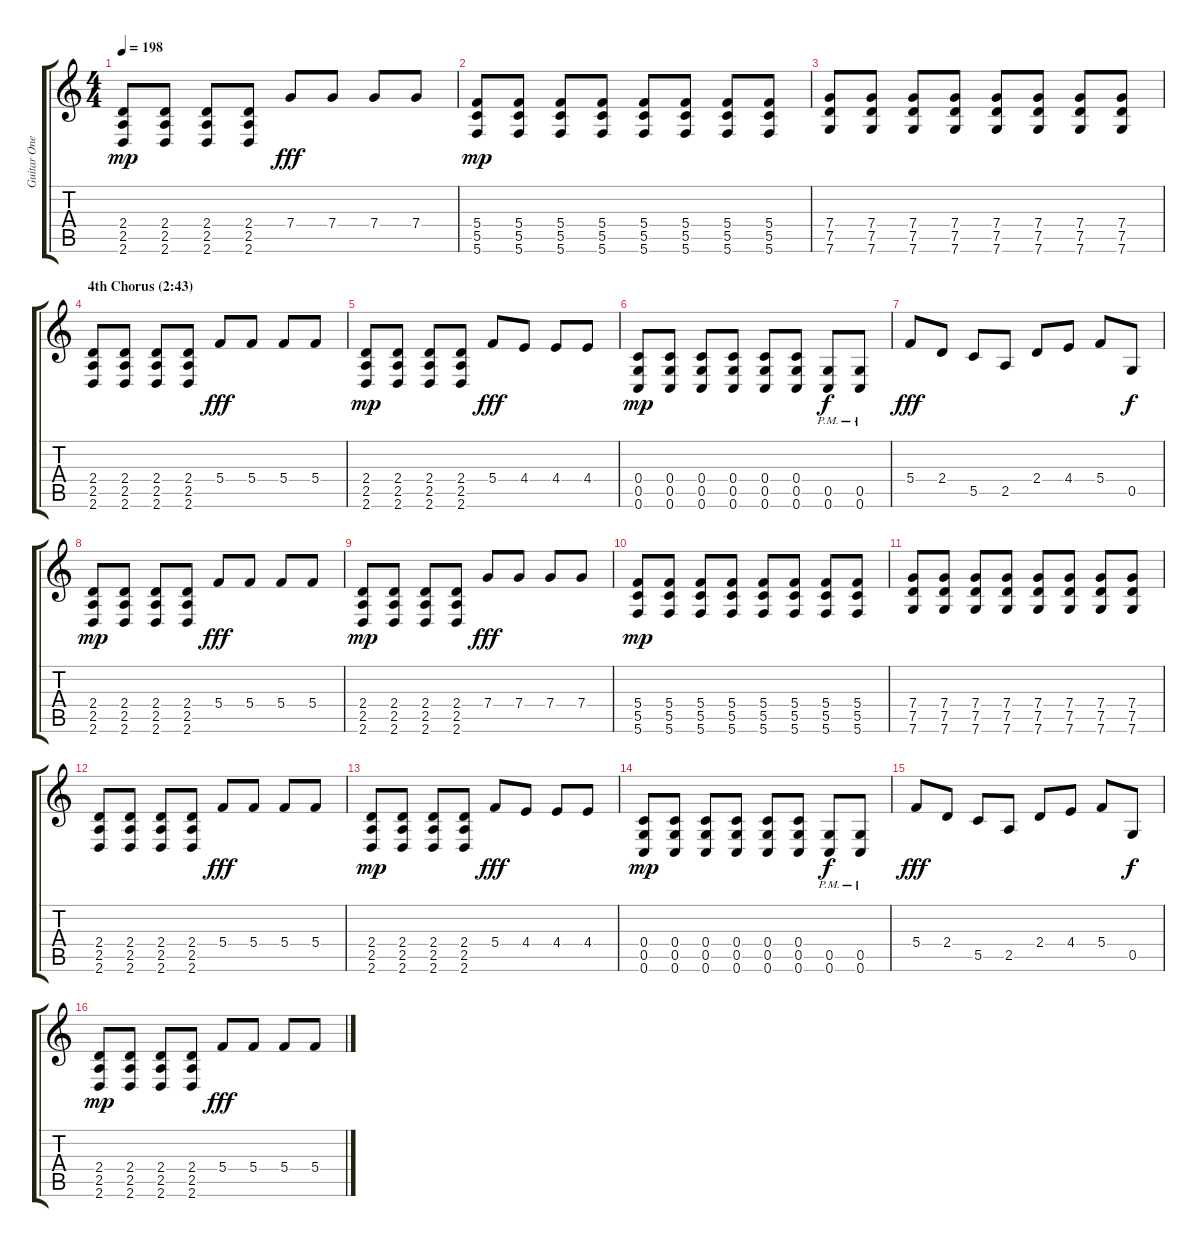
\track ("Guitar One" "Guitar One") {instrument distortionguitar}
\staff {score tabs}
\tuning (D4 A3 F3 C3 G2 C2) {hide}
\ts (4 4)
\tempo 198
\clef g2
\ks c
(2.4 2.5 2.6).8{dy mp} (2.4 2.5 2.6).8 (2.4 2.5 2.6).8 (2.4 2.5 2.6).8 7.4.8{dy fff} 7.4.8 7.4.8 7.4.8 |
(5.4 5.5 5.6).8{dy mp} (5.4 5.5 5.6).8 (5.4 5.5 5.6).8 (5.4 5.5 5.6).8 (5.4 5.5 5.6).8 (5.4 5.5 5.6).8 (5.4 5.5 5.6).8 (5.4 5.5 5.6).8 |
(7.4 7.5 7.6).8 (7.4 7.5 7.6).8 (7.4 7.5 7.6).8 (7.4 7.5 7.6).8 (7.4 7.5 7.6).8 (7.4 7.5 7.6).8 (7.4 7.5 7.6).8 (7.4 7.5 7.6).8 |
\section ("" "4th Chorus (2:43)")
(2.4 2.5 2.6).8 (2.4 2.5 2.6).8 (2.4 2.5 2.6).8 (2.4 2.5 2.6).8 5.4.8{dy fff} 5.4.8 5.4.8 5.4.8 |
(2.4 2.5 2.6).8{dy mp} (2.4 2.5 2.6).8 (2.4 2.5 2.6).8 (2.4 2.5 2.6).8 5.4.8{dy fff} 4.4.8 4.4.8 4.4.8 |
(0.4 0.5 0.6).8{dy mp} (0.4 0.5 0.6).8 (0.4 0.5 0.6).8 (0.4 0.5 0.6).8 (0.4 0.5 0.6).8 (0.4 0.5 0.6).8 (0.5{pm} 0.6{pm}).8{dy f} (0.5{pm} 0.6{pm}).8 |
5.4.8{dy fff} 2.4.8 5.5.8 2.5.8 2.4.8 4.4.8 5.4.8 0.5.8{dy f} |
(2.4 2.5 2.6).8{dy mp} (2.4 2.5 2.6).8 (2.4 2.5 2.6).8 (2.4 2.5 2.6).8 5.4.8{dy fff} 5.4.8 5.4.8 5.4.8 |
(2.4 2.5 2.6).8{dy mp} (2.4 2.5 2.6).8 (2.4 2.5 2.6).8 (2.4 2.5 2.6).8 7.4.8{dy fff} 7.4.8 7.4.8 7.4.8 |
(5.4 5.5 5.6).8{dy mp} (5.4 5.5 5.6).8 (5.4 5.5 5.6).8 (5.4 5.5 5.6).8 (5.4 5.5 5.6).8 (5.4 5.5 5.6).8 (5.4 5.5 5.6).8 (5.4 5.5 5.6).8 |
(7.4 7.5 7.6).8 (7.4 7.5 7.6).8 (7.4 7.5 7.6).8 (7.4 7.5 7.6).8 (7.4 7.5 7.6).8 (7.4 7.5 7.6).8 (7.4 7.5 7.6).8 (7.4 7.5 7.6).8 |
(2.4 2.5 2.6).8 (2.4 2.5 2.6).8 (2.4 2.5 2.6).8 (2.4 2.5 2.6).8 5.4.8{dy fff} 5.4.8 5.4.8 5.4.8 |
(2.4 2.5 2.6).8{dy mp} (2.4 2.5 2.6).8 (2.4 2.5 2.6).8 (2.4 2.5 2.6).8 5.4.8{dy fff} 4.4.8 4.4.8 4.4.8 |
(0.4 0.5 0.6).8{dy mp} (0.4 0.5 0.6).8 (0.4 0.5 0.6).8 (0.4 0.5 0.6).8 (0.4 0.5 0.6).8 (0.4 0.5 0.6).8 (0.5{pm} 0.6{pm}).8{dy f} (0.5{pm} 0.6{pm}).8 |
5.4.8{dy fff} 2.4.8 5.5.8 2.5.8 2.4.8 4.4.8 5.4.8 0.5.8{dy f} |
(2.4 2.5 2.6).8{dy mp} (2.4 2.5 2.6).8 (2.4 2.5 2.6).8 (2.4 2.5 2.6).8 5.4.8{dy fff} 5.4.8 5.4.8 5.4.8
